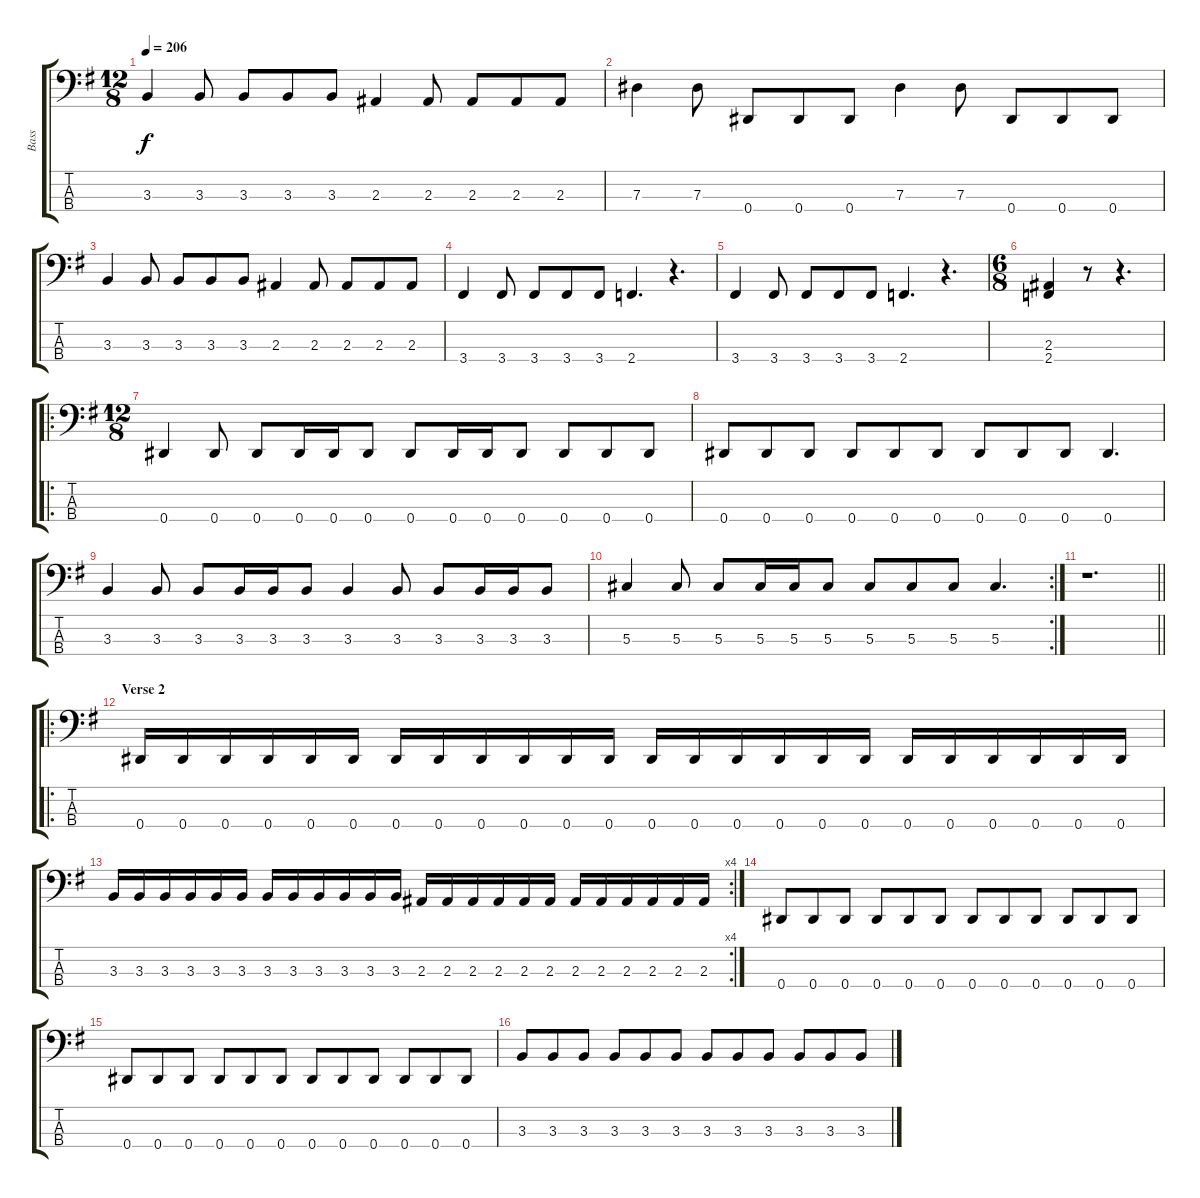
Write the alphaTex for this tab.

\track ("Bass" "Bass") {instrument electricbasspick}
\staff {score tabs}
\tuning (Gb2 Db2 Ab1 Eb1) {hide}
\ts (12 8)
\tempo 206
\clef f4
\ks g
3.3.4{dy f} 3.3.8 3.3.8 3.3.8 3.3.8 2.3.4 2.3.8 2.3.8 2.3.8 2.3.8 |
7.3.4 7.3.8 0.4.8 0.4.8 0.4.8 7.3.4 7.3.8 0.4.8 0.4.8 0.4.8 |
3.3.4 3.3.8 3.3.8 3.3.8 3.3.8 2.3.4 2.3.8 2.3.8 2.3.8 2.3.8 |
3.4.4 3.4.8 3.4.8 3.4.8 3.4.8 2.4.4{d} r.4{d} |
3.4.4 3.4.8 3.4.8 3.4.8 3.4.8 2.4.4{d} r.4{d} |
\ts (6 8)
(2.3 2.4).4 r.8 r.4{d} |
\ro
\ts (12 8)
0.4.4 0.4.8 0.4.8 0.4.16 0.4.16 0.4.8 0.4.8 0.4.16 0.4.16 0.4.8 0.4.8 0.4.8 0.4.8 |
0.4.8 0.4.8 0.4.8 0.4.8 0.4.8 0.4.8 0.4.8 0.4.8 0.4.8 0.4.4{d} |
3.3.4 3.3.8 3.3.8 3.3.16 3.3.16 3.3.8 3.3.4 3.3.8 3.3.8 3.3.16 3.3.16 3.3.8 |
\rc 2
5.3.4 5.3.8 5.3.8 5.3.16 5.3.16 5.3.8 5.3.8 5.3.8 5.3.8 5.3.4{d} |
\barLineRight lightlight
r.1{d} |
\ro
\section ("" "Verse 2")
0.4.16 0.4.16 0.4.16 0.4.16 0.4.16 0.4.16 0.4.16 0.4.16 0.4.16 0.4.16 0.4.16 0.4.16 0.4.16 0.4.16 0.4.16 0.4.16 0.4.16 0.4.16 0.4.16 0.4.16 0.4.16 0.4.16 0.4.16 0.4.16 |
\rc 4
3.3.16 3.3.16 3.3.16 3.3.16 3.3.16 3.3.16 3.3.16 3.3.16 3.3.16 3.3.16 3.3.16 3.3.16 2.3.16 2.3.16 2.3.16 2.3.16 2.3.16 2.3.16 2.3.16 2.3.16 2.3.16 2.3.16 2.3.16 2.3.16 |
0.4.8 0.4.8 0.4.8 0.4.8 0.4.8 0.4.8 0.4.8 0.4.8 0.4.8 0.4.8 0.4.8 0.4.8 |
0.4.8 0.4.8 0.4.8 0.4.8 0.4.8 0.4.8 0.4.8 0.4.8 0.4.8 0.4.8 0.4.8 0.4.8 |
3.3.8 3.3.8 3.3.8 3.3.8 3.3.8 3.3.8 3.3.8 3.3.8 3.3.8 3.3.8 3.3.8 3.3.8
